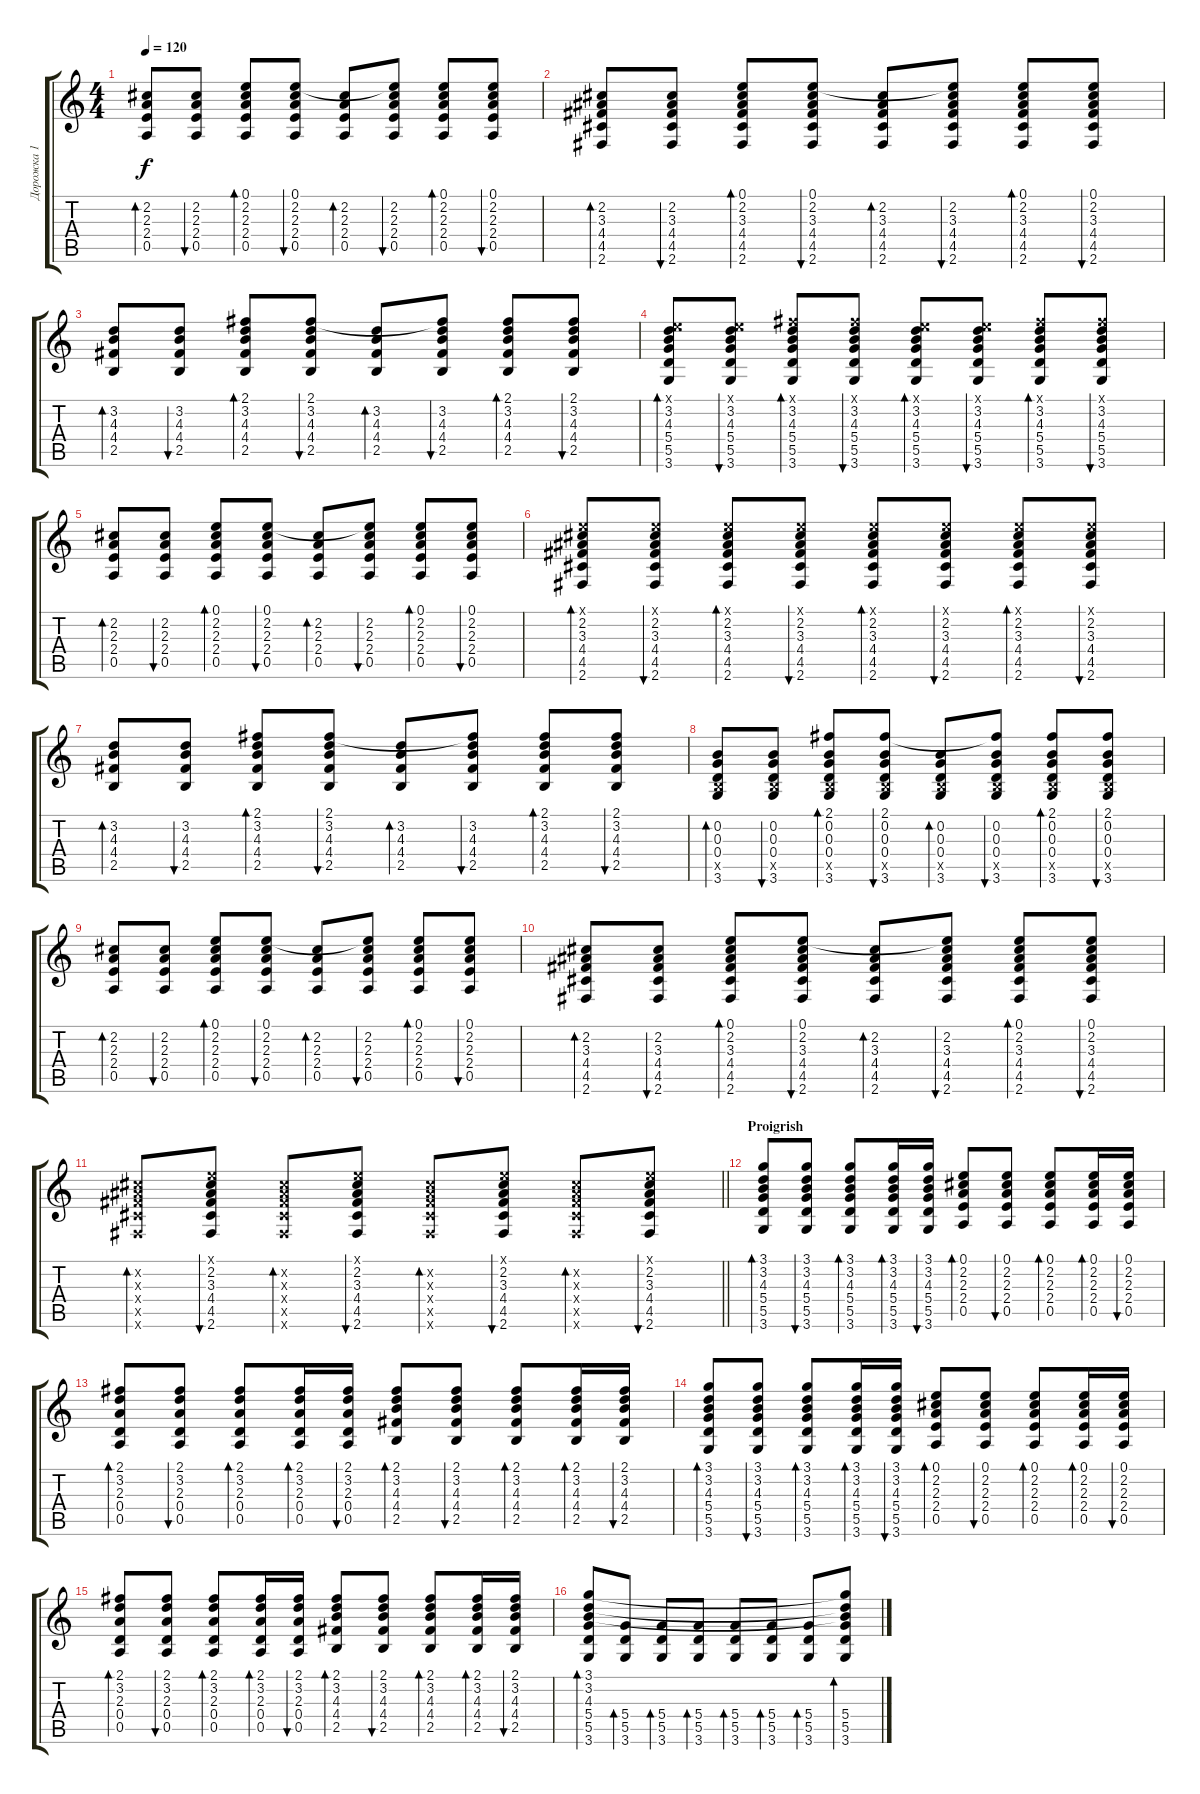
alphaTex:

\track ("Дорожка 1" "Дорожка 1") {instrument acousticguitarsteel}
\staff {score tabs}
\tuning (E4 B3 G3 D3 A2 E2) {hide}
\ts (4 4)
\tempo 120
\clef g2
\ks c
(2.2 2.3 2.4 0.5).8{bd 60 dy f} (2.2 2.3 2.4 0.5).8{bu 60} (0.1 2.2 2.3 2.4 0.5).8{bd 60} (0.1 2.2 2.3 2.4 0.5).8{bu 60} (2.2 2.3 2.4 0.5).8{bd 60} (0.1{t} 2.2 2.3 2.4 0.5).8{bu 60} (0.1 2.2 2.3 2.4 0.5).8{bd 60} (0.1 2.2 2.3 2.4 0.5).8{bu 60} |
(2.2 3.3 4.4 4.5 2.6).8{bd 60} (2.2 3.3 4.4 4.5 2.6).8{bu 60} (0.1 2.2 3.3 4.4 4.5 2.6).8{bd 60} (0.1 2.2 3.3 4.4 4.5 2.6).8{bu 60} (2.2 3.3 4.4 4.5 2.6).8{bd 60} (0.1{t} 2.2 3.3 4.4 4.5 2.6).8{bu 60} (0.1 2.2 3.3 4.4 4.5 2.6).8{bd 60} (0.1 2.2 3.3 4.4 4.5 2.6).8{bu 60} |
(3.2 4.3 4.4 2.5).8{bd 60} (3.2 4.3 4.4 2.5).8{bu 60} (2.1 3.2 4.3 4.4 2.5).8{bd 60} (2.1 3.2 4.3 4.4 2.5).8{bu 60} (3.2 4.3 4.4 2.5).8{bd 60} (2.1{t} 3.2 4.3 4.4 2.5).8{bu 60} (2.1 3.2 4.3 4.4 2.5).8{bd 60} (2.1 3.2 4.3 4.4 2.5).8{bu 60} |
(0.1{x} 3.2 4.3 5.4 5.5 3.6).8{bd 60} (0.1{x} 3.2 4.3 5.4 5.5 3.6).8{bu 60} (2.1{x} 3.2 4.3 5.4 5.5 3.6).8{bd 60} (2.1{x} 3.2 4.3 5.4 5.5 3.6).8{bu 60} (0.1{x} 3.2 4.3 5.4 5.5 3.6).8{bd 60} (0.1{x} 3.2 4.3 5.4 5.5 3.6).8{bu 60} (2.1{x} 3.2 4.3 5.4 5.5 3.6).8{bd 60} (2.1{x} 3.2 4.3 5.4 5.5 3.6).8{bu 60} |
(2.2 2.3 2.4 0.5).8{bd 60} (2.2 2.3 2.4 0.5).8{bu 60} (0.1 2.2 2.3 2.4 0.5).8{bd 60} (0.1 2.2 2.3 2.4 0.5).8{bu 60} (2.2 2.3 2.4 0.5).8{bd 60} (0.1{t} 2.2 2.3 2.4 0.5).8{bu 60} (0.1 2.2 2.3 2.4 0.5).8{bd 60} (0.1 2.2 2.3 2.4 0.5).8{bu 60} |
(0.1{x} 2.2 3.3 4.4 4.5 2.6).8{bd 60} (0.1{x} 2.2 3.3 4.4 4.5 2.6).8{bu 60} (0.1{x} 2.2 3.3 4.4 4.5 2.6).8{bd 60} (0.1{x} 2.2 3.3 4.4 4.5 2.6).8{bu 60} (0.1{x} 2.2 3.3 4.4 4.5 2.6).8{bd 60} (0.1{x} 2.2 3.3 4.4 4.5 2.6).8{bu 60} (0.1{x} 2.2 3.3 4.4 4.5 2.6).8{bd 60} (0.1{x} 2.2 3.3 4.4 4.5 2.6).8{bu 60} |
(3.2 4.3 4.4 2.5).8{bd 60} (3.2 4.3 4.4 2.5).8{bu 60} (2.1 3.2 4.3 4.4 2.5).8{bd 60} (2.1 3.2 4.3 4.4 2.5).8{bu 60} (3.2 4.3 4.4 2.5).8{bd 60} (2.1{t} 3.2 4.3 4.4 2.5).8{bu 60} (2.1 3.2 4.3 4.4 2.5).8{bd 60} (2.1 3.2 4.3 4.4 2.5).8{bu 60} |
(0.2 0.3 0.4 2.5{x} 3.6).8{bd 60} (0.2 0.3 0.4 2.5{x} 3.6).8{bu 60} (2.1 0.2 0.3 0.4 2.5{x} 3.6).8{bd 60} (2.1 0.2 0.3 0.4 2.5{x} 3.6).8{bu 60} (0.2 0.3 0.4 2.5{x} 3.6).8{bd 60} (2.1{t} 0.2 0.3 0.4 2.5{x} 3.6).8{bu 60} (2.1 0.2 0.3 0.4 2.5{x} 3.6).8{bd 60} (2.1 0.2 0.3 0.4 2.5{x} 3.6).8{bu 60} |
(2.2 2.3 2.4 0.5).8{bd 60} (2.2 2.3 2.4 0.5).8{bu 60} (0.1 2.2 2.3 2.4 0.5).8{bd 60} (0.1 2.2 2.3 2.4 0.5).8{bu 60} (2.2 2.3 2.4 0.5).8{bd 60} (0.1{t} 2.2 2.3 2.4 0.5).8{bu 60} (0.1 2.2 2.3 2.4 0.5).8{bd 60} (0.1 2.2 2.3 2.4 0.5).8{bu 60} |
(2.2 3.3 4.4 4.5 2.6).8{bd 60} (2.2 3.3 4.4 4.5 2.6).8{bu 60} (0.1 2.2 3.3 4.4 4.5 2.6).8{bd 60} (0.1 2.2 3.3 4.4 4.5 2.6).8{bu 60} (2.2 3.3 4.4 4.5 2.6).8{bd 60} (0.1{t} 2.2 3.3 4.4 4.5 2.6).8{bu 60} (0.1 2.2 3.3 4.4 4.5 2.6).8{bd 60} (0.1 2.2 3.3 4.4 4.5 2.6).8{bu 60} |
\barLineRight lightlight
(2.2{x} 3.3{x} 4.4{x} 4.5{x} 2.6{x}).8{bd 60} (0.1{x} 2.2 3.3 4.4 4.5 2.6).8{bu 60} (2.2{x} 3.3{x} 4.4{x} 4.5{x} 2.6{x}).8{bd 60} (0.1{x} 2.2 3.3 4.4 4.5 2.6).8{bu 60} (2.2{x} 3.3{x} 4.4{x} 4.5{x} 2.6{x}).8{bd 60} (0.1{x} 2.2 3.3 4.4 4.5 2.6).8{bu 60} (2.2{x} 3.3{x} 4.4{x} 4.5{x} 2.6{x}).8{bd 60} (0.1{x} 2.2 3.3 4.4 4.5 2.6).8{bu 60} |
\section ("" "Proigrish")
(3.1 3.2 4.3 5.4 5.5 3.6).8{bd 60} (3.1 3.2 4.3 5.4 5.5 3.6).8{bu 60} (3.1 3.2 4.3 5.4 5.5 3.6).8{bd 60} (3.1 3.2 4.3 5.4 5.5 3.6).16{bd 60} (3.1 3.2 4.3 5.4 5.5 3.6).16{bu 60} (0.1 2.2 2.3 2.4 0.5).8{bd 60} (0.1 2.2 2.3 2.4 0.5).8{bu 60} (0.1 2.2 2.3 2.4 0.5).8{bd 60} (0.1 2.2 2.3 2.4 0.5).16{bd 60} (0.1 2.2 2.3 2.4 0.5).16{bu 60} |
(2.1 3.2 2.3 0.4 0.5).8{bd 60} (2.1 3.2 2.3 0.4 0.5).8{bu 60} (2.1 3.2 2.3 0.4 0.5).8{bd 60} (2.1 3.2 2.3 0.4 0.5).16{bd 60} (2.1 3.2 2.3 0.4 0.5).16{bu 60} (2.1 3.2 4.3 4.4 2.5).8{bd 60} (2.1 3.2 4.3 4.4 2.5).8{bu 60} (2.1 3.2 4.3 4.4 2.5).8{bd 60} (2.1 3.2 4.3 4.4 2.5).16{bd 60} (2.1 3.2 4.3 4.4 2.5).16{bu 60} |
(3.1 3.2 4.3 5.4 5.5 3.6).8{bd 60} (3.1 3.2 4.3 5.4 5.5 3.6).8{bu 60} (3.1 3.2 4.3 5.4 5.5 3.6).8{bd 60} (3.1 3.2 4.3 5.4 5.5 3.6).16{bd 60} (3.1 3.2 4.3 5.4 5.5 3.6).16{bu 60} (0.1 2.2 2.3 2.4 0.5).8{bd 60} (0.1 2.2 2.3 2.4 0.5).8{bu 60} (0.1 2.2 2.3 2.4 0.5).8{bd 60} (0.1 2.2 2.3 2.4 0.5).16{bd 60} (0.1 2.2 2.3 2.4 0.5).16{bu 60} |
(2.1 3.2 2.3 0.4 0.5).8{bd 60} (2.1 3.2 2.3 0.4 0.5).8{bu 60} (2.1 3.2 2.3 0.4 0.5).8{bd 60} (2.1 3.2 2.3 0.4 0.5).16{bd 60} (2.1 3.2 2.3 0.4 0.5).16{bu 60} (2.1 3.2 4.3 4.4 2.5).8{bd 60} (2.1 3.2 4.3 4.4 2.5).8{bu 60} (2.1 3.2 4.3 4.4 2.5).8{bd 60} (2.1 3.2 4.3 4.4 2.5).16{bd 60} (2.1 3.2 4.3 4.4 2.5).16{bu 60} |
(3.1 3.2 4.3 5.4 5.5 3.6).8{bd 60} (5.4 5.5 3.6).8{bd 60} (5.4 5.5 3.6).8{bd 60} (5.4 5.5 3.6).8{bd 60} (5.4 5.5 3.6).8{bd 60} (5.4 5.5 3.6).8{bd 60} (5.4 5.5 3.6).8{bd 60} (3.1{t} 3.2{t} 4.3{t} 5.4 5.5 3.6).8{bd 60}
